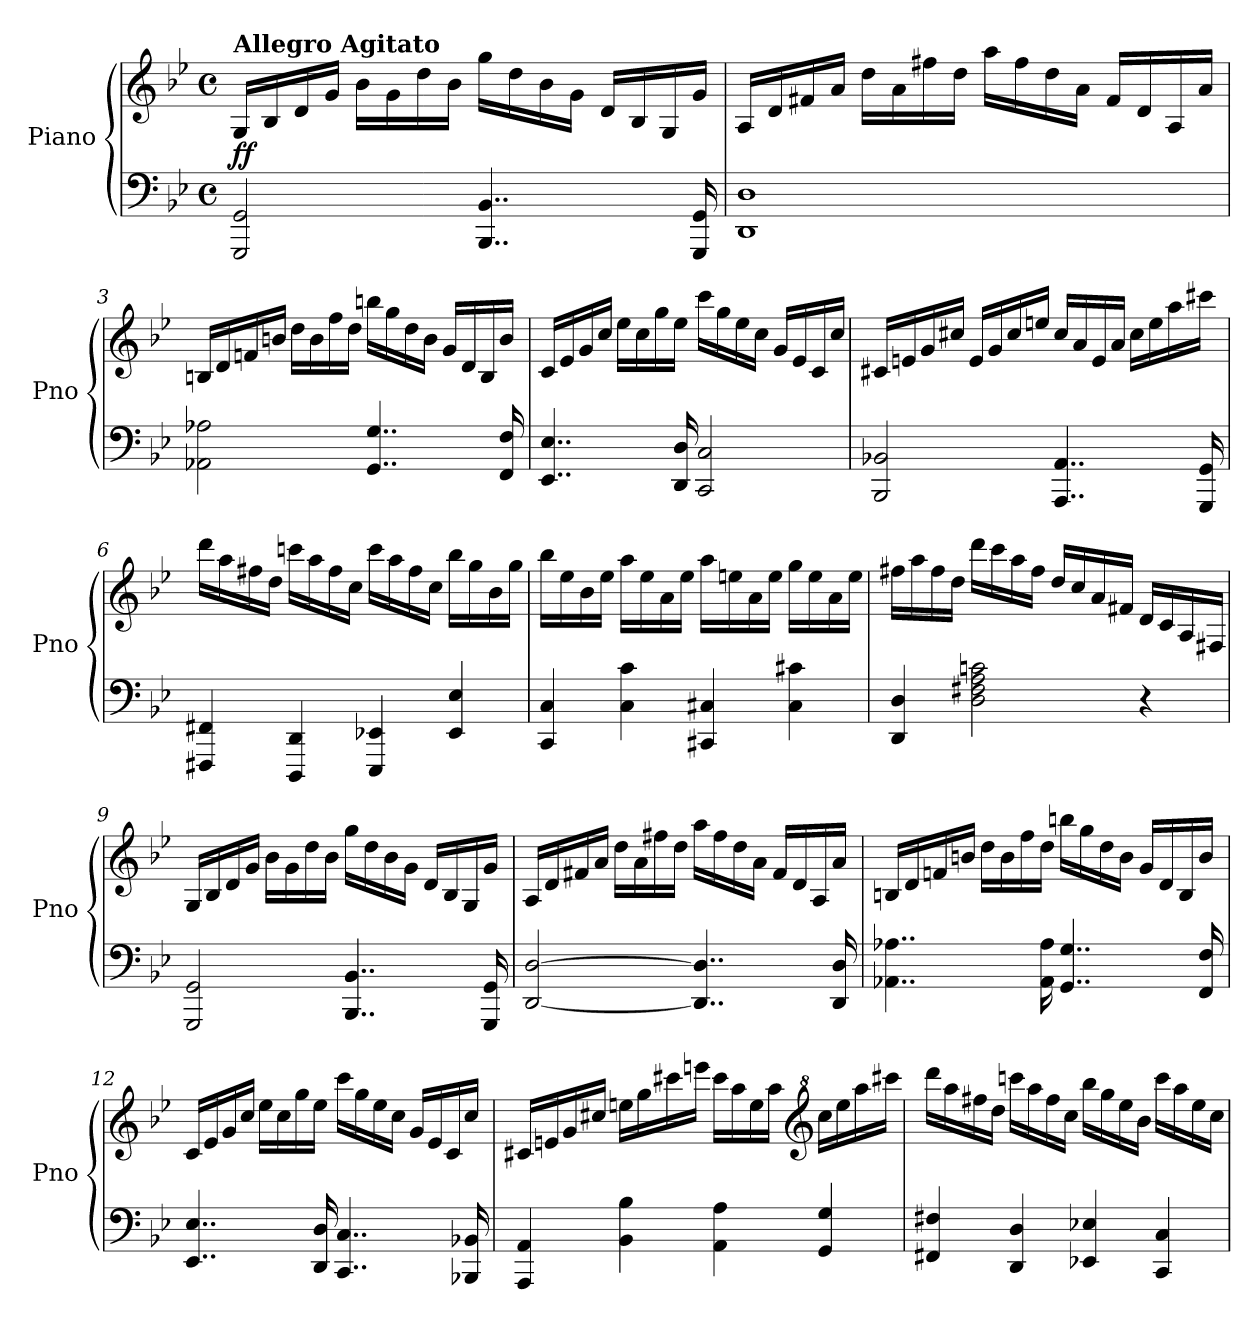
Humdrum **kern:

**kern	**kern	**dynam
*part1	*part1	*part1
*staff2	*staff1	*staff1/2
*I"Piano	*	*
*I'Pno	*	*
*clefF4	*clefG2	*
*k[b-e-]	*k[b-e-]	*
*M4/4	*M4/4	*
*met(c)	*met(c)	*
=1	=1	=1
!	!LO:TX:a:B:t=Allegro Agitato	!
!	!	!LO:DY:b
2GGG/ 2GG/	16G/LL	ff
.	16B-/	.
.	16d/	.
.	16g/JJ	.
.	16b-\LL	.
.	16g\	.
*	*MM184	*
.	16dd\	.
.	16b-\JJ	.
4..BBB-/ 4..BB-/	16gg\LL	.
.	16dd\	.
.	16b-\	.
.	16g\JJ	.
.	16d/LL	.
.	16B-/	.
.	16G/	.
16GGG/ 16GG/	16g/JJ	.
=2	=2	=2
1DD 1D	16A/LL	.
.	16d/	.
.	16f#X/	.
.	16a/JJ	.
.	16dd\LL	.
.	16a\	.
.	16ff#X\	.
.	16dd\JJ	.
.	16aa\LL	.
.	16ff#\	.
.	16dd\	.
.	16a\JJ	.
.	16f#/LL	.
.	16d/	.
.	16A/	.
.	16a/JJ	.
=3	=3	=3
2AA-X\ 2A-X\	16Bn/LL	.
.	16d/	.
.	16fn/	.
.	16bn/JJ	.
.	16dd\LL	.
.	16b\	.
.	16ff\	.
.	16dd\JJ	.
4..GG/ 4..G/	16bbn\LL	.
.	16gg\	.
.	16dd\	.
.	16b\JJ	.
.	16g/LL	.
.	16d/	.
.	16B/	.
16FF/ 16F/	16b/JJ	.
=4	=4	=4
4..EE-/ 4..E-/	16c/LL	.
.	16e-/	.
.	16g/	.
.	16cc/JJ	.
.	16ee-\LL	.
.	16cc\	.
.	16gg\	.
16DD/ 16D/	16ee-\JJ	.
2CC/ 2C/	16ccc\LL	.
.	16gg\	.
.	16ee-\	.
.	16cc\JJ	.
.	16g/LL	.
.	16e-/	.
.	16c/	.
.	16cc/JJ	.
=5	=5	=5
2BBB-/ 2BB-X/	16c#X/LL	.
.	16en/	.
.	16g/	.
.	16cc#X/JJ	.
.	16e/LL	.
.	16g/	.
.	16cc#/	.
.	16een/JJ	.
4..AAA/ 4..AA/	16cc#/LL	.
.	16a/	.
.	16e/	.
.	16a/JJ	.
.	16cc#\LL	.
.	16ee\	.
.	16aa\	.
16GGG/ 16GG/	16ccc#X\JJ	.
=6	=6	=6
4FFF#X/ 4FF#X/	16ddd\LL	.
.	16aa\	.
.	16ff#X\	.
.	16dd\JJ	.
4DDD/ 4DD/	16cccn\LL	.
.	16aa\	.
.	16ff#\	.
.	16cc\JJ	.
4EEE-/ 4EE-X/	16ccc\LL	.
.	16aa\	.
.	16ff#\	.
.	16cc\JJ	.
4EE-/ 4E-/	16bb-\LL	.
.	16gg\	.
.	16b-\	.
.	16gg\JJ	.
=7	=7	=7
4CC/ 4C/	16bb-\LL	.
.	16ee-\	.
.	16b-\	.
.	16ee-\JJ	.
4C\ 4c\	16aa\LL	.
.	16ee-\	.
.	16a\	.
.	16ee-\JJ	.
4CC#X/ 4C#X/	16aa\LL	.
.	16een\	.
.	16a\	.
.	16ee\JJ	.
4C#\ 4c#X\	16gg\LL	.
.	16ee\	.
.	16a\	.
.	16ee\JJ	.
=8	=8	=8
4DD/ 4D/	16ff#X\LL	.
.	16aa\	.
.	16ff#\	.
.	16dd\JJ	.
2D\< 2F#X\< 2A\< 2cn\<	16ddd\LL	.
.	16ccc\	.
.	16aa\	.
.	16ff#\JJ	.
.	16dd/LL	.
.	16cc/	.
.	16a/	.
.	16f#X/JJ	.
4r	16d/LL	.
.	16c/	.
.	16A/	.
.	16F#X/JJ	.
=9	=9	=9
2GGG/ 2GG/	16G/LL	.
.	16B-/	.
.	16d/	.
.	16g/JJ	.
.	16b-\LL	.
.	16g\	.
.	16dd\	.
.	16b-\JJ	.
4..BBB-/ 4..BB-/	16gg\LL	.
.	16dd\	.
.	16b-\	.
.	16g\JJ	.
.	16d/LL	.
.	16B-/	.
.	16G/	.
16GGG/ 16GG/	16g/JJ	.
=10	=10	=10
[2DD/ [2D/	16A/LL	.
.	16d/	.
.	16f#X/	.
.	16a/JJ	.
.	16dd\LL	.
.	16a\	.
.	16ff#X\	.
.	16dd\JJ	.
4..DD/] 4..D/]	16aa\LL	.
.	16ff#\	.
.	16dd\	.
.	16a\JJ	.
.	16f#/LL	.
.	16d/	.
.	16A/	.
16DD/ 16D/	16a/JJ	.
=11	=11	=11
4..AA-X\ 4..A-X\	16Bn/LL	.
.	16d/	.
.	16fn/	.
.	16bn/JJ	.
.	16dd\LL	.
.	16b\	.
.	16ff\	.
16AA-\ 16A-\	16dd\JJ	.
4..GG/ 4..G/	16bbn\LL	.
.	16gg\	.
.	16dd\	.
.	16b\JJ	.
.	16g/LL	.
.	16d/	.
.	16B/	.
16FF/ 16F/	16b/JJ	.
=12	=12	=12
4..EE-/ 4..E-/	16c/LL	.
.	16e-/	.
.	16g/	.
.	16cc/JJ	.
.	16ee-\LL	.
.	16cc\	.
.	16gg\	.
16DD/ 16D/	16ee-\JJ	.
4..CC/ 4..C/	16ccc\LL	.
.	16gg\	.
.	16ee-\	.
.	16cc\JJ	.
.	16g/LL	.
.	16e-/	.
.	16c/	.
16BBB-X/ 16BB-X/	16cc/JJ	.
=13	=13	=13
4AAA/ 4AA/	16c#X/LL	.
.	16en/	.
.	16g/	.
.	16cc#X/JJ	.
4BB-\ 4B-\	16een\LL	.
.	16gg\	.
.	16ccc#X\	.
.	16eeen\JJ	.
4AA\ 4A\	16ccc#\LL	.
.	16aa\	.
.	16ee\	.
.	16aa\JJ	.
*	*clefG^2	*
4GG/ 4G/	16ccc#\LL	.
.	16eee\	.
.	16aaa\	.
.	16cccc#X\JJ	.
=14	=14	=14
4FF#X/ 4F#X/	16dddd\LL	.
.	16aaa\	.
.	16fff#X\	.
.	16ddd\JJ	.
4DD/ 4D/	16ccccn\LL	.
.	16aaa\	.
.	16fff#\	.
.	16ccc\JJ	.
4EE-X/ 4E-X/	16bbb-\LL	.
.	16ggg\	.
.	16eee-\	.
.	16bb-\JJ	.
4CC/ 4C/	16cccc\LL	.
.	16aaa\	.
.	16eee-\	.
.	16ccc\JJ	.
=	=	=
*-	*-	*-
